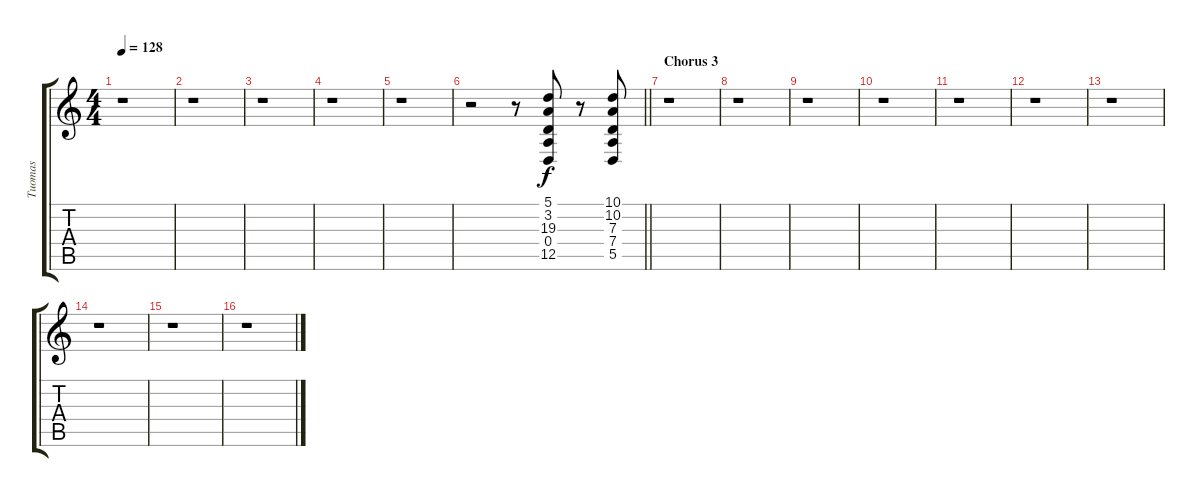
\track ("Tuomas" "Tuomas") {instrument stringensemble1}
\staff {score tabs}
\tuning (E4 B3 G3 D3 A2 E2) {hide}
\ts (4 4)
\tempo 128
\clef g2
\ks c
r.1{dy f} |
r.1 |
r.1 |
r.1 |
r.1 |
\barLineRight lightlight
r.2 r.8 (5.1 3.2 19.3 0.4 12.5).8 r.8 (10.1 10.2 7.3 7.4 5.5).8 |
\section ("" "Chorus 3")
r.1 |
r.1 |
r.1 |
r.1 |
r.1 |
r.1 |
r.1 |
r.1 |
r.1 |
r.1
